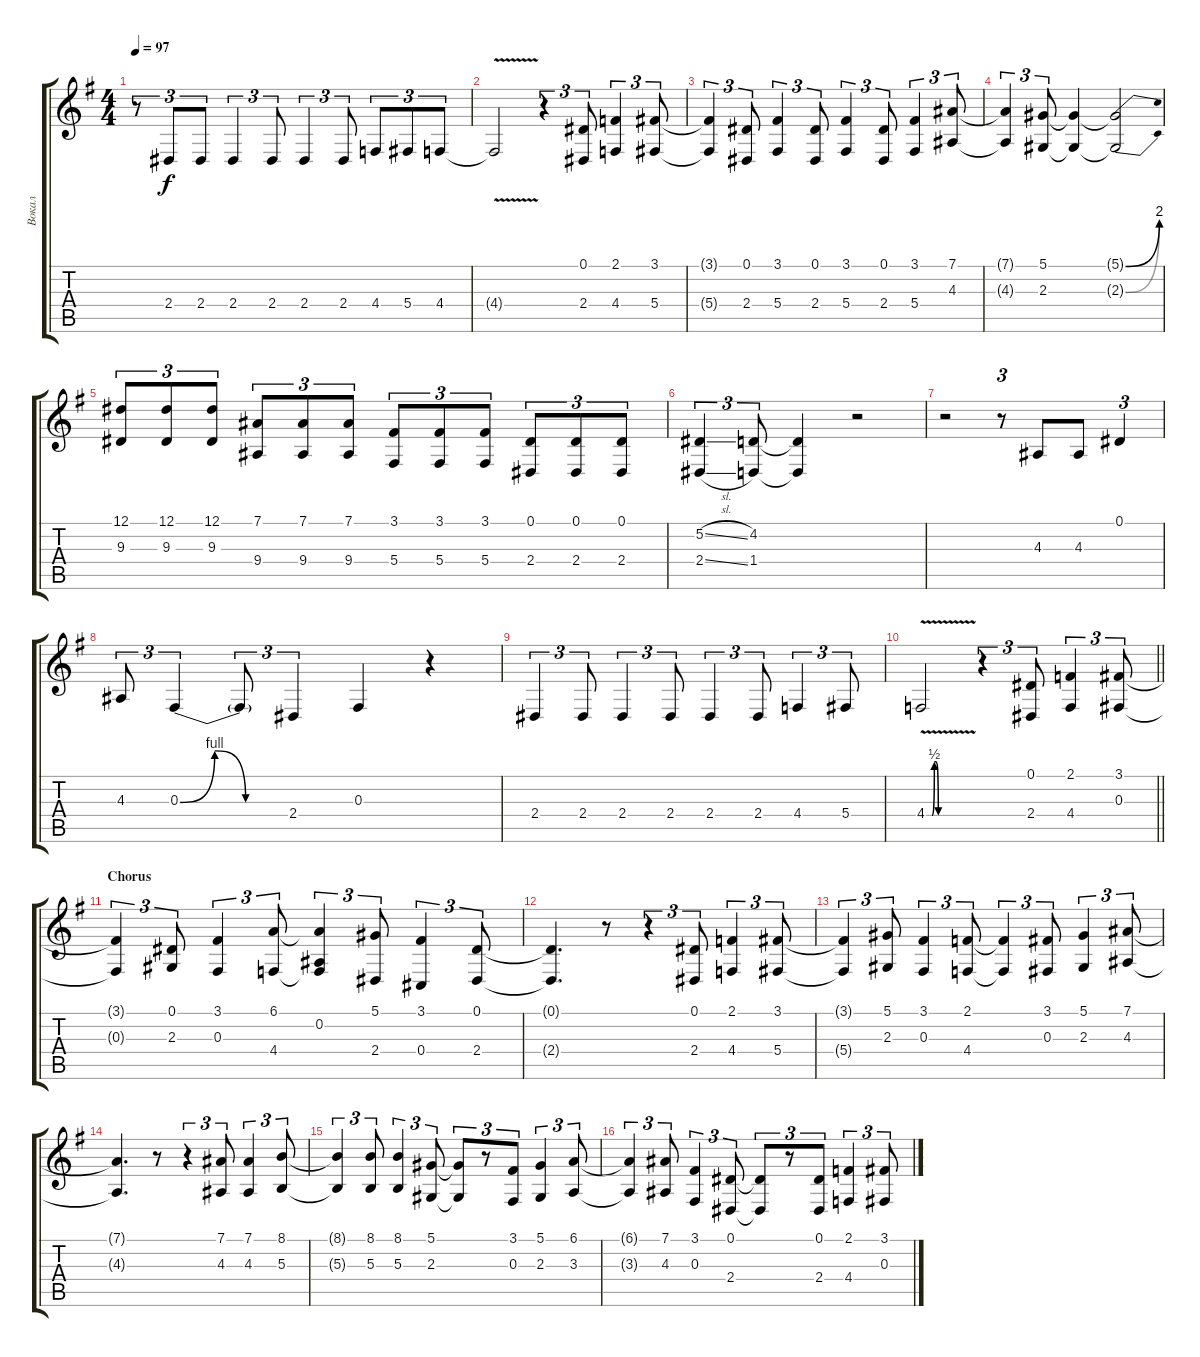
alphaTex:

\track ("Вокал" "Вокал") {instrument trumpet}
\staff {score tabs}
\tuning (Eb4 Bb3 Gb3 Db3 Ab2 Eb2) {hide}
\ts (4 4)
\tempo 97
\clef g2
\ks eminor
r.8{tu (3 2) dy f} 2.4.8{tu (3 2)} 2.4.8{tu (3 2)} 2.4.4{tu (3 2)} 2.4.8{tu (3 2)} 2.4.4{tu (3 2)} 2.4.8{tu (3 2)} 4.4.8{tu (3 2)} 5.4.8{tu (3 2)} 4.4.8{tu (3 2)} |
4.4{v t}.2 r.4{tu (3 2)} (0.1 2.4).8{tu (3 2)} (2.1 4.4).4{tu (3 2)} (3.1 5.4).8{tu (3 2)} |
(3.1{t} 5.4{t}).4{tu (3 2)} (0.1 2.4).8{tu (3 2)} (3.1 5.4).4{tu (3 2)} (0.1 2.4).8{tu (3 2)} (3.1 5.4).4{tu (3 2)} (0.1 2.4).8{tu (3 2)} (3.1 5.4).4{tu (3 2)} (7.1 4.3).8{tu (3 2)} |
(7.1{t} 4.3{t}).4{tu (3 2)} (5.1 2.3).8{tu (3 2)} (5.1{t} 2.3{t}).4 (5.1{be (bend 0 0 60 8) t} 2.3{be (bend 0 0 60 8) t}).2 |
(12.1 9.3).8{tu (3 2)} (12.1 9.3).8{tu (3 2)} (12.1 9.3).8{tu (3 2)} (7.1 9.4).8{tu (3 2)} (7.1 9.4).8{tu (3 2)} (7.1 9.4).8{tu (3 2)} (3.1 5.4).8{tu (3 2)} (3.1 5.4).8{tu (3 2)} (3.1 5.4).8{tu (3 2)} (0.1 2.4).8{tu (3 2)} (0.1 2.4).8{tu (3 2)} (0.1 2.4).8{tu (3 2)} |
(5.2{sl} 2.4{sl}).4{tu (3 2)} (4.2 1.4).8{tu (3 2)} (4.2{t} 1.4{t}).4 r.2 |
r.2 r.8{tu (3 2)} 4.3.8 4.3.8 0.1.4{tu (3 2)} |
4.3.8{tu (3 2)} 0.3{be (custom 0 0 19 4 36 0 60 0)}.4{tu (3 2)} 0.3{t}.8{tu (3 2)} 2.4.4{tu (3 2)} 0.3.4 r.4 |
2.4.4{tu (3 2)} 2.4.8{tu (3 2)} 2.4.4{tu (3 2)} 2.4.8{tu (3 2)} 2.4.4{tu (3 2)} 2.4.8{tu (3 2)} 4.4.4{tu (3 2)} 5.4.8{tu (3 2)} |
\barLineRight lightlight
4.4{be (custom 0 0 7 0 10 2 12 2 15 0 60 0) v}.2 r.4{tu (3 2)} (0.1 2.4).8{tu (3 2)} (2.1 4.4).4{tu (3 2)} (3.1 0.3).8{tu (3 2)} |
\section ("" "Chorus")
(3.1{t} 0.3{t}).4{tu (3 2)} (0.1 2.3).8{tu (3 2)} (3.1 0.3).4{tu (3 2)} (6.1 4.4).8{tu (3 2)} (6.1{t} 0.2 4.4{t}).4{tu (3 2)} (5.1 2.4).8{tu (3 2)} (3.1 0.4).4{tu (3 2)} (0.1 2.4).8{tu (3 2)} |
(0.1{t} 2.4{t}).4{d} r.8 r.4{tu (3 2)} (0.1 2.4).8{tu (3 2)} (2.1 4.4).4{tu (3 2)} (3.1 5.4).8{tu (3 2)} |
(3.1{t} 5.4{t}).4{tu (3 2)} (5.1 2.3).8{tu (3 2)} (3.1 0.3).4{tu (3 2)} (2.1 4.4).8{tu (3 2)} (2.1{t} 4.4{t}).4{tu (3 2)} (3.1 0.3).8{tu (3 2)} (5.1 2.3).4{tu (3 2)} (7.1 4.3).8{tu (3 2)} |
(7.1{t} 4.3{t}).4{d} r.8 r.4{tu (3 2)} (7.1 4.3).8{tu (3 2)} (7.1 4.3).4{tu (3 2)} (8.1 5.3).8{tu (3 2)} |
(8.1{t} 5.3{t}).4{tu (3 2)} (8.1 5.3).8{tu (3 2)} (8.1 5.3).4{tu (3 2)} (5.1 2.3).8{tu (3 2)} (5.1{t} 2.3{t}).8{tu (3 2)} r.8{tu (3 2)} (3.1 0.3).8{tu (3 2)} (5.1 2.3).4{tu (3 2)} (6.1 3.3).8{tu (3 2)} |
(6.1{t} 3.3{t}).4{tu (3 2)} (7.1 4.3).8{tu (3 2)} (3.1 0.3).4{tu (3 2)} (0.1 2.4).8{tu (3 2)} (0.1{t} 2.4{t}).8{tu (3 2)} r.8{tu (3 2)} (0.1 2.4).8{tu (3 2)} (2.1 4.4).4{tu (3 2)} (3.1 0.3).8{tu (3 2)}
